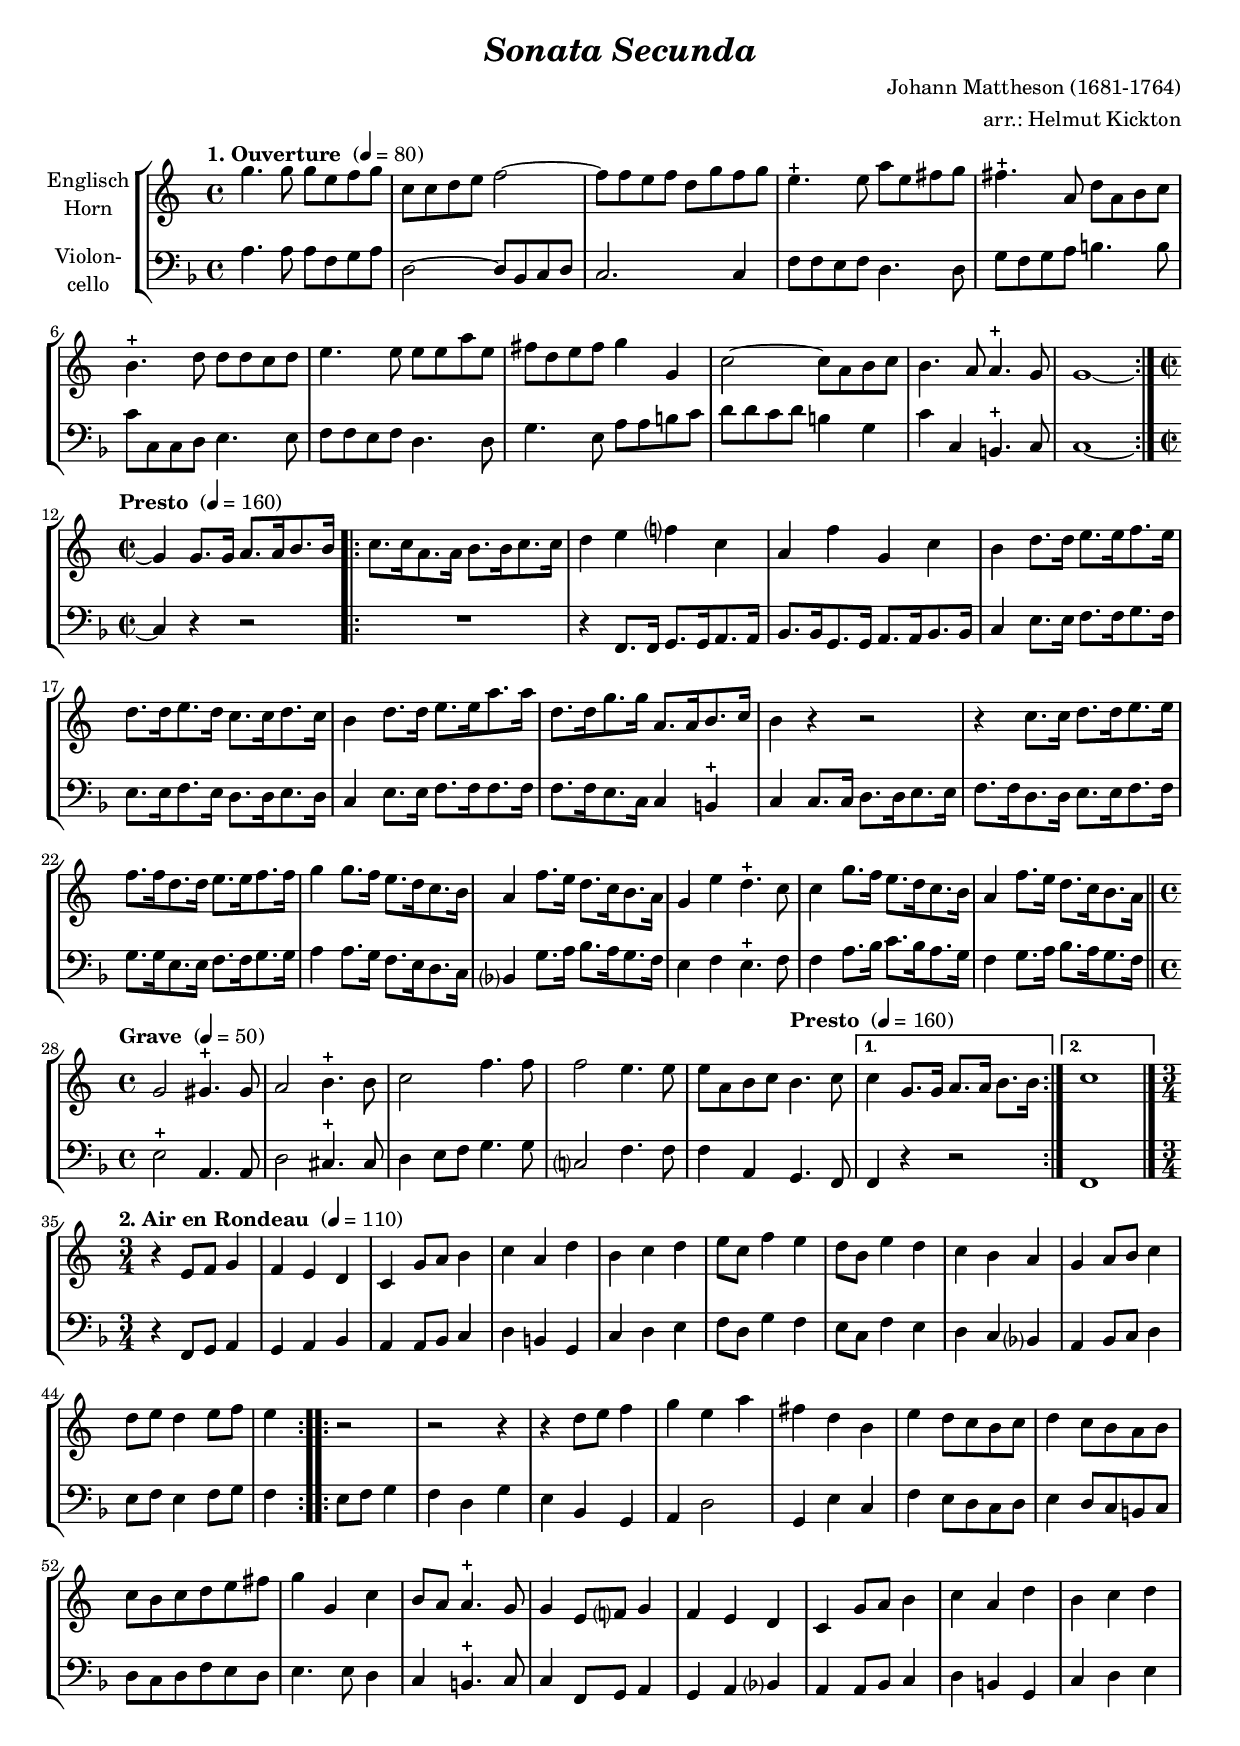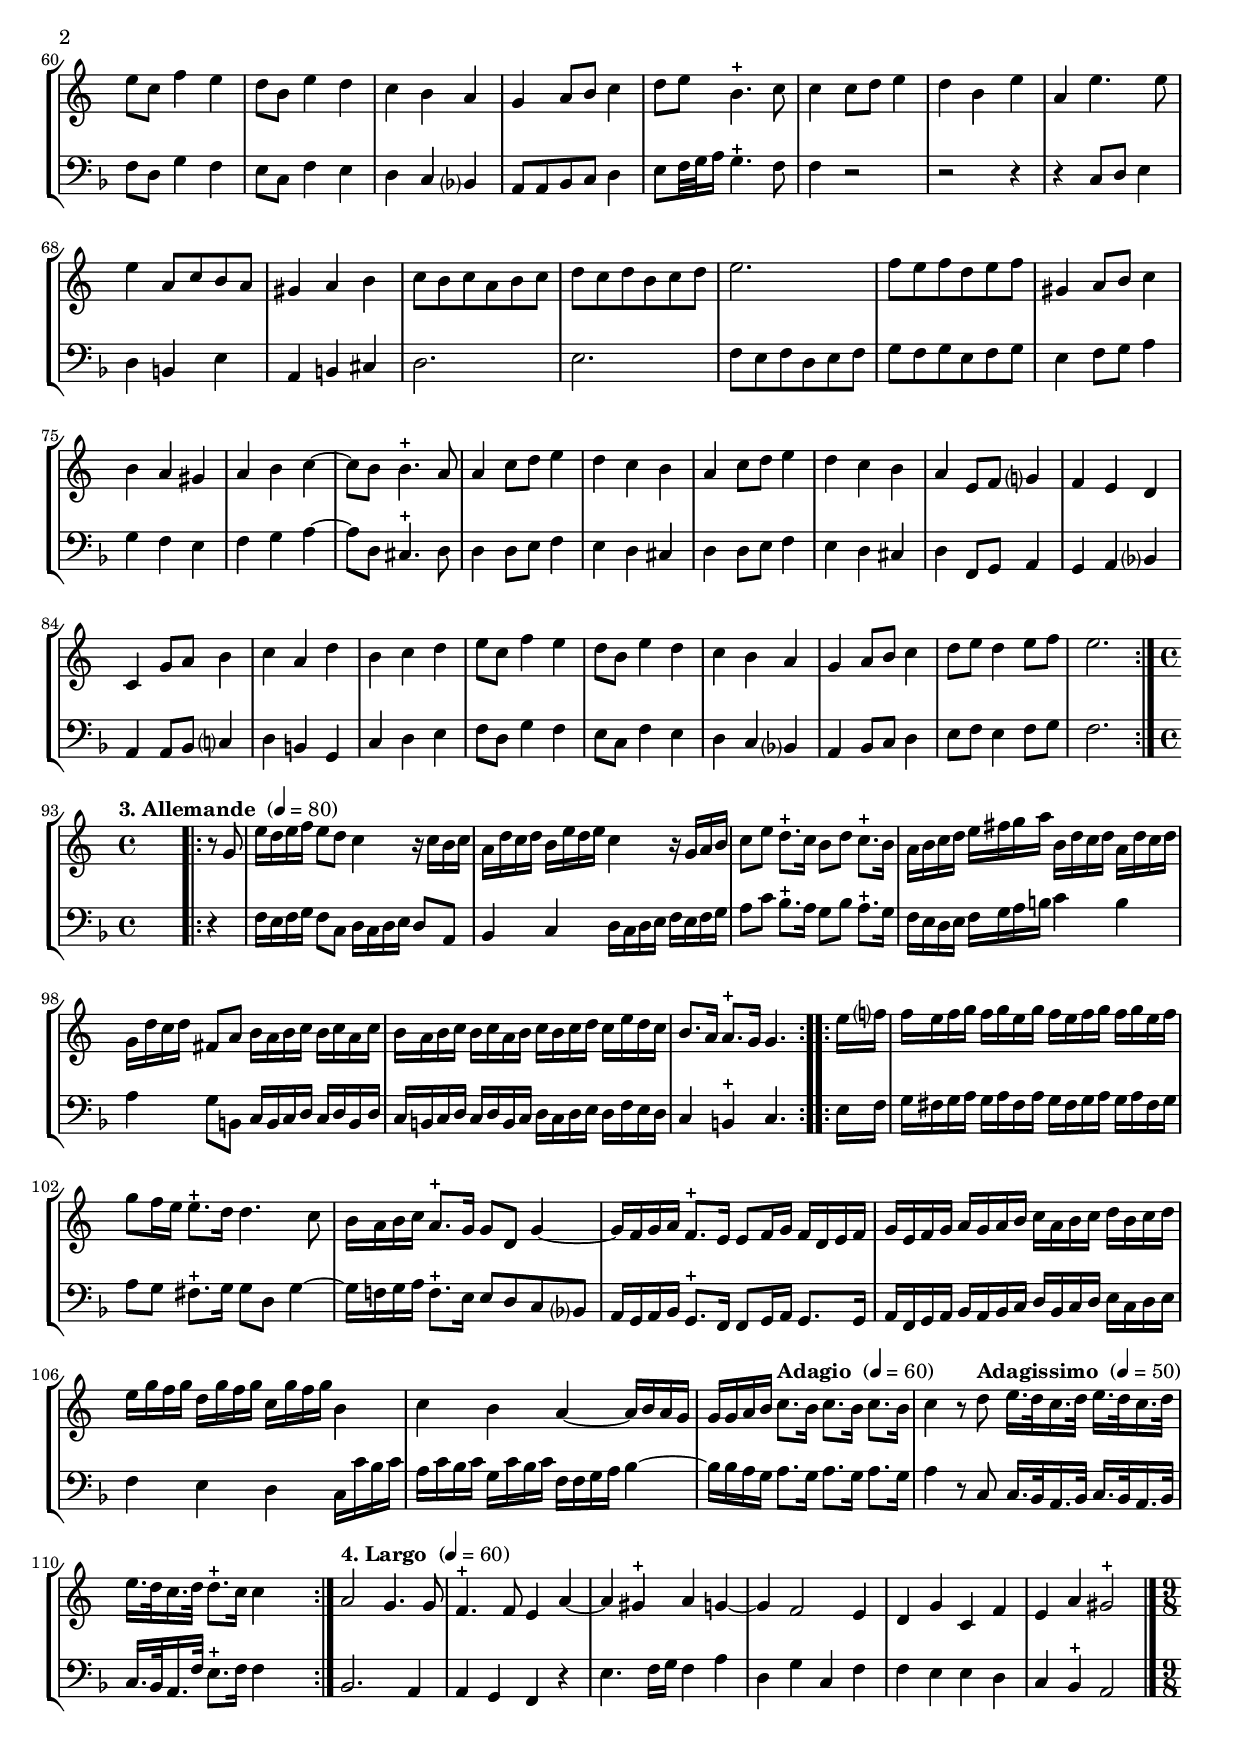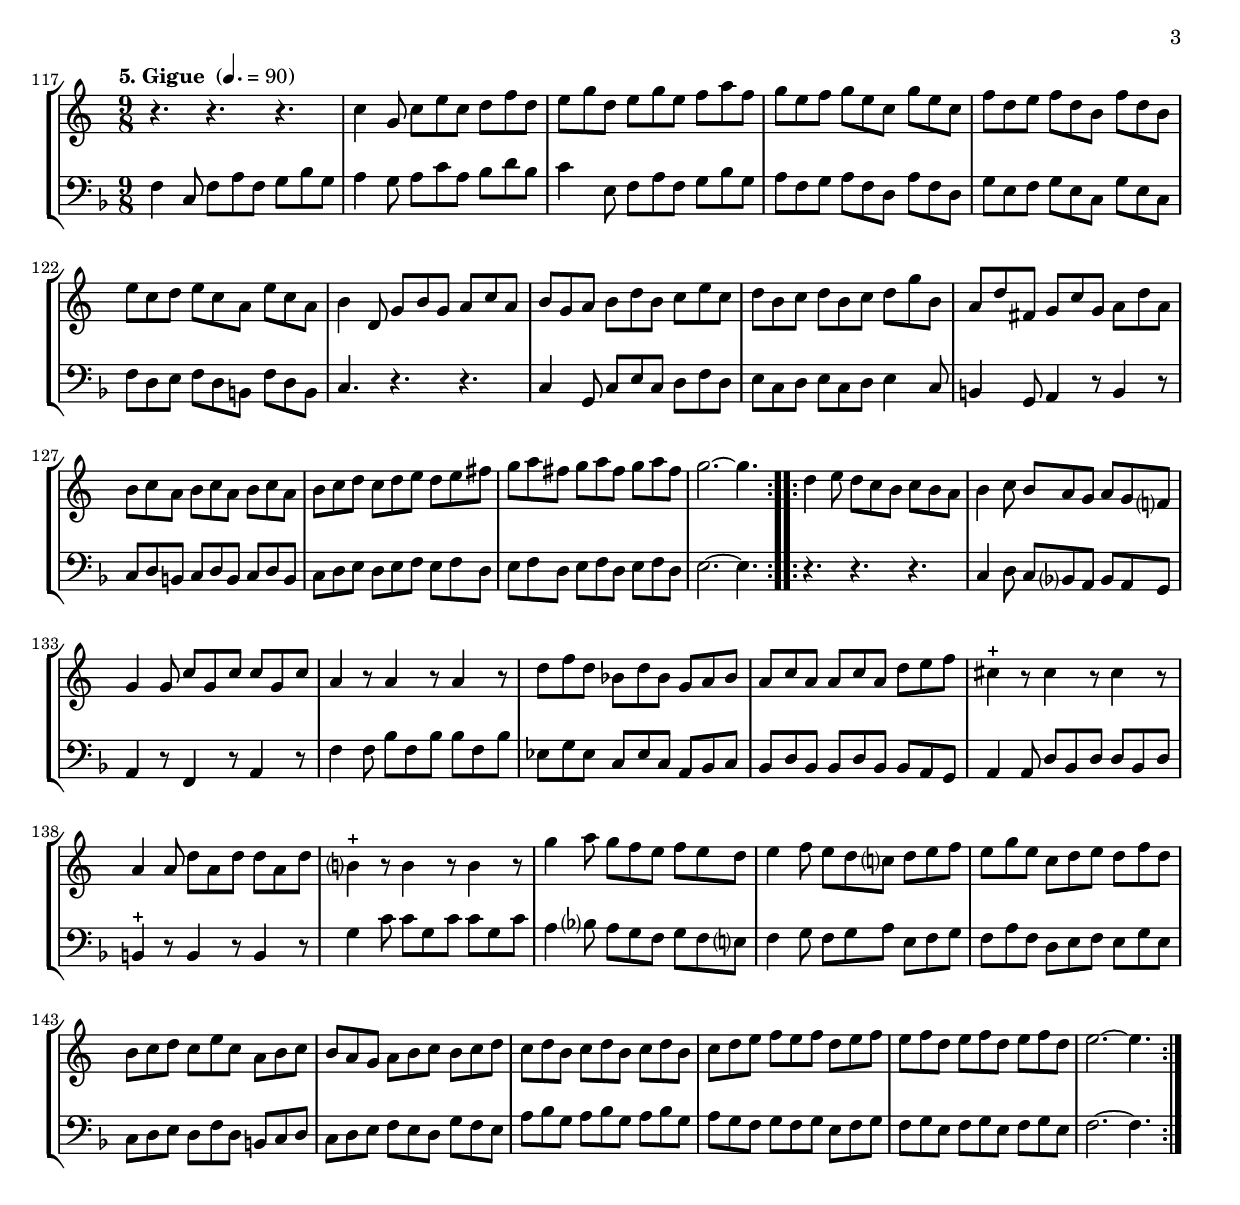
\version "2.14.2"
\include "deutsch.ly"

#(set-global-staff-size 18)

\header {
  title     = \markup \bold \italic "Sonata Secunda"
  composer  = "Johann Mattheson (1681-1764)"
  arranger  = "arr.: Helmut Kickton"
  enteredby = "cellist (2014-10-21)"
}

voiceconsts = {
  \key c \major
  %\numericTimeSignature
  \compressFullBarRests
  % \set tupletSpannerDuration = #(ly:make-moment 1 8)
}

mifl = "clarinet"
mihi = "string ensemble 1"
milo = "drawbar organ"

div  = \markup \italic "div."
mrit = \mark \markup \box "molto rit."
solo = \markup \italic "solo"
tutt = \markup \italic "tutti"

introa = {        \tempo "1. Ouverture "      4=80  \time 4/4 }
introb = { \break \tempo "2. Air en Rondeau " 4=110 \time 3/4 }
introc = { \break \tempo "3. Allemande "      4=80  \time 4/4 }
introd = {        \tempo "4. Largo "          4=60 }
introe = { \break \tempo "5. Gigue "         4.=90 \time 9/8 }

va = \relative c''' {
   \voiceconsts
   \clef "treble"

   \introa
   \repeat volta 2 {
     g4. g8 g e f g
     c, c d e f2~
     f8 f e f d g f g
     e4.-+ e8 a e fis g

     fis4.-+ a,8 d a h c
     h4.-+ d8 d d c d
     e4. e8 e e a e
     fis d e fis g4 g,

     c2~ c8 a h c
     h4. a8 a4.-+ g8
     g1~
   }

   \tempo "Presto " 4=160 \time 2/2
   g4 g8. g16 a8. a16 h8. h16

   \repeat volta 2 {
     c8. c16 a8. a16 h8. h16 c8. c16

     d4 e f? c
     a f' g, c
     h d8. d16 e8. e16 f8. e16
     d8. d16 e8. d16 c8. c16 d8. c16
     h4 d8. d16 e8. e16 a8. a16

     d,8. d16 g8. g16 a,8. a16 h8. c16
     h4 r r2
     r4 c8. c16 d8. d16 e8. e16
     f8. f16 d8. d16 e8. e16 f8. f16

     g4 g8. f16 e8. d16 c8. h16
     a4 f'8. e16 d8. c16 h8. a16
     g4 e' d4.-+ c8
     c4 g'8. f16 e8. d16 c8. h16
     a4 f'8. e16 d8. c16 h8. a16 \bar "||" \tempo "Grave " 4=50 \time 4/4

     g2 gis4.-+ gis8
     a2 h4.-+ h8
     c2 f4. f8
     f2 e4. e8
     e a, h c \tempo "Presto " 4=160 h4. c8
   }
   \alternative {
     { c4 g8. g16 a8. a16 h8. h16 }
     { c1 }
   } \bar "|."

   \introb
   \repeat volta 2 {
     r4 e,8 f g4
     f e d
     c g'8 a h4
     c a d
     h c d
     e8 c f4 e
     d8 h e4 d
     c h a
     g a8 h c4

     d8 e d4 e8 f
     e4
   }
   \repeat volta 2 {
     r2
     r r4
     r d8 e f4
     g e a
     fis d h
     e d8 c h c
     d4 c8 h a h

     c h c d e fis
     g4 g, c
     h8 a a4.-+ g8
     g4 e8 f? g4
     f e d
     c g'8 a h4
     c a d
     h c d
     e8 c f4 e

     d8 h e4 d
     c h a
     g a8 h c4
     d8 e h4.-+ c8
     c4 c8 d e4
     d h e
     a, e'4. e8
     e4 a,8 c h a

     gis4 a h
     c8 h c a h c
     d c d h c d
     e2.
     f8 e f d e f
     gis,4 a8 h c4
     h a gis

     a h c~
     c8 h h4.-+ a8
     a4 c8 d e4
     d c h
     a c8 d e4
     d c h
     a e8 f g?4
     f e d
     c g'8 a h4

     c a d
     h c d
     e8 c f4 e
     d8 h e4 d
     c h a
     g a8 h c4
     d8 e d4 e8 f
     e2.
   }

   \introc s2.
   \repeat volta 2 {
     r8 g,
     e'16 d e f e8 d c4 r16 c h c
     a d c d h e d e c4 r16 g a h
     c8 e d8.-+ c16 h8 d c8.-+ h16

     a h c d e fis g a h, d c d a d c d
     g, d' c d fis,8 a h16 a h c h c a c

     h a h c h c a h c h c d c e d c
     h8. a16 a8.-+ g16 g4.
   }
   \repeat volta 2 {
     e'16 f?
     f e f g f g e g f e f g f g e f

     g8 f16 e e8.-+ d16 d4. c8
     h16 a h c a8.-+ g16 g8 d g4~
     g16 f g a f8.-+ e16 e8 f16 g f d e f

     g e f g a g a h c a h c d h c d
     e g f g d g f g c, g' f g h,4
     c h a~ a16 h a g

     g g a h \tempo "Adagio " 4=60 c8. h16 c8. h16 c8. h16
     c4 r8 \tempo "Adagissimo " 4=50 d e16. d32 c16. d32 e16. d32 c16. d32
     e16. d32 c16. d32 d8.-+ c16 c4 s
   }

   \introd
   a2 g4. g8
   f4.-+ f8 e4 a~
   a gis-+ a g~
   g f2 e4
   d g c, f
   e a gis2-+ \bar "|."

   \introe
   \repeat volta 2 {
     r4. r r
     c4 g8 c e c d f d
     e g d e g e f a f
     g e f g e c g' e c

     f d e f d h f' d h
     e c d e c a e' c a
     h4 d,8 g h g a c a
     h g a h d h c e c

     d h c d h c d g h,
     a d fis, g c g a d a
     h c a h c a h c a
     h c d c d e d e fis

     g a fis g a fis g a fis
     g2.~ g4.
   }
   \repeat volta 2 {
     d4 e8 d c h c h a
     h4 c8 h a g a g f?
     g4 g8 c g c c g c

     a4 r8 a4 r8 a4 r8
     d f d b d b g a b
     a c a a c a d e f
     cis4-+ r8 cis4 r8 cis4 r8
     a4 a8 d a d d a d

     h?4-+ r8 h4 r8 h4 r8
     g'4 a8 g f e f e d
     e4 f8 e d c? d e f
     e g e c d e d f d
     h c d c e c a h c

     h a g a h c h c d
     c d h c d h c d h
     c d e f e f d e f
     e f d e f d e f d
     e2.~ e4.
   }
}

vb = \relative c' {
   \voiceconsts
   \clef "bass"

   \introa
   \repeat volta 2 {
     e4. e8 e c d e
     a,2~ a8 f g a
     g2. g4
     c8 c h c a4. a8

     d c d e fis4. fis8
     g g, g a h4. h8
     c c h c a4. a8
     d4. h8 e e fis g

     a a g a fis4 d
     g g, fis4.-+ g8
     g1~
   }

   \tempo "Presto " 4=160 \time 2/2
   g4 r r2
   \repeat volta 2 {
     R1
     r4 c,8. c16 d8. d16 e8. e16
     f8. f16 d8. d16 e8. e16 f8. f16
     g4 h8. h16 c8. c16 d8. c16
     h8. h16 c8. h16 a8. a16 h8. a16
     g4 h8. h16 c8. c16 c8. c16

     c8. c16 h8. g16 g4 fis-+
     g g8. g16 a8. a16 h8. h16
     c8. c16 a8. a16 h8. h16 c8. c16
     d8. d16 h8. h16 c8. c16 d8. d16

     e4 e8. d16 c8. h16 a8. g16
     f?4 d'8. e16 f8. e16 d8. c16
     h4 c h4.-+ c8
     c4 e8. f16 g8. f16 e8. d16
     c4 d8. e16 f8. e16 d8. c16 \bar "||" \tempo "Grave " 4=50 \time 4/4

     h2-+ e,4. e8
     a2 gis4.-+ gis8
     a4 h8 c d4. d8
     g,?2 c4. c8
     c4 e, \tempo "Presto " 4=160 d4. c8
   }
   \alternative {
     { c4 r r2 }
     { c1 }
   } \bar "|."

   \introb
   \repeat volta 2 {
     r4 c8 d e4
     d e f
     e e8 f g4
     a fis d
     g a h
     c8 a d4 c
     h8 g c4 h
     a g f?
     e f8 g a4

     h8 c h4 c8 d
     c4
   }
   \repeat volta 2 {
     h8 c d4
     c a d
     h f d
     e a2
     d,4 h' g
     c h8 a g a
     h4 a8 g fis g

     a g a c h a
     h4. h8 a4
     g fis4.-+ g8
     g4 c,8 d e4
     d e f?
     e e8 f g4
     a fis d
     g a h
     c8 a d4 c

     h8 g c4 h
     a g f?
     e8 e f g a4
     h8 c32 d e16 d4.-+ c8
     c4 r2
     r2 r4
     r g8 a h4
     a fis h

     e, fis gis
     a2.
     h
     c8 h c a h c
     d c d h c d
     h4 c8 d e4
     d c h

     c d e~
     e8 a, gis4.-+ a8
     a4 a8 h c4
     h a gis
     a a8 h c4
     h a gis
     a c,8 d e4
     d e f?
     e e8 f g?4

     a fis d
     g a h
     c8 a d4 c
     h8 g c4 h
     a g f?
     e f8 g a4
     h8 c h4 c8 d
     c2.
   }

   \introc s2.
   \repeat volta 2 {
     r4
     c16 h c d c8 g a16 g a h a8 e
     f4 g a16 g a h c h c d
     e8 g f8.-+ e16 d8 f e8.-+ d16

     c h a h c d e fis g4 fis
     e d8 fis, g16 fis g a g a fis a

     g fis g a g a fis g a g a h a c h a
     g4 fis-+ g4.
   }
   \repeat volta 2 {
     h16 c
     d cis d e d e cis e d cis d e d e cis d

     e8 d cis8.-+ d16 d8 a d4~
     d16 c! d e c8.-+ h16 h8 a g f?
     e16 d e f d8.-+ c16 c8 d16 e d8. d16

     e c d e f e f g a f g a h g a h
     c4 h a g16 g' f g
     e g f g d g f g c, c d e f4~

     f16 f e d \tempo "Adagio " 4=60 e8. d16 e8. d16 e8. d16
     e4 r8 \tempo "Adagissimo " 4=50 g, g16. f32 e16. f32 g16. f32 e16. f32
     g16. f32 e16. c'32 h8.-+ c16 c4 s
   }

   \introd
   f,2. e4
   e d c r
   h'4. c16 d c4 e
   a, d g, c
   c h h a
   g f-+ e2 \bar "|."

   \introe
   \repeat volta 2 {
     c'4 g8 c e c d f d
     e4 d8 e g e f a f
     g4 h,8 c e c d f d
     e c d e c a e' c a

     d h c d h g d' h g
     c a h c a fis c' a fis
     g4. r r
     g4 d8 g h g a c a

     h g a h g a h4 g8
     fis4 d8 e4 r8 fis4 r8
     g a fis g a fis g a fis
     g a h a h c h c a

     h c a h c a h c a
     h2.~ h4.
   }
   \repeat volta 2 {
     r r r
     g4 a8 g f? e f e d
     e4 r8 c4 r8 e4 r8

     c'4 c8 f c f f c f
     b, d b g b g e f g
     f a f f a f f e d
     e4 e8 a f a a f a
     fis4-+ r8 fis4 r8 fis4 r8

     d'4 g8 g d g g d g
     e4 f?8 e d c d c h?
     c4 d8 c d e h c d
     c e c a h c h d h
     g a h a c a fis g a

     g a h c h a d c h
     e f d e f d e f d
     e d c d c d h c d
     c d h c d h c d h
     c2.~ c4.
   }
}


music = \new StaffGroup <<
      \new Staff {
        \set Staff.midiInstrument = \mifl
        \set Staff.instrumentName = \markup \center-column { "Englisch" "Horn" }
        \transpose c c { \va }
      }

      \new Staff {
        \set Staff.midiInstrument = \milo
        \set Staff.instrumentName = \markup \center-column { "Violon-" "cello" }
        \transpose c f, { \vb }
      }
>>

\book {
  \score {
   \music
    \layout {}
  }

  \score {
    \unfoldRepeats \music

    \midi {
      \context {
        \Score
      }
    }
  }
}
